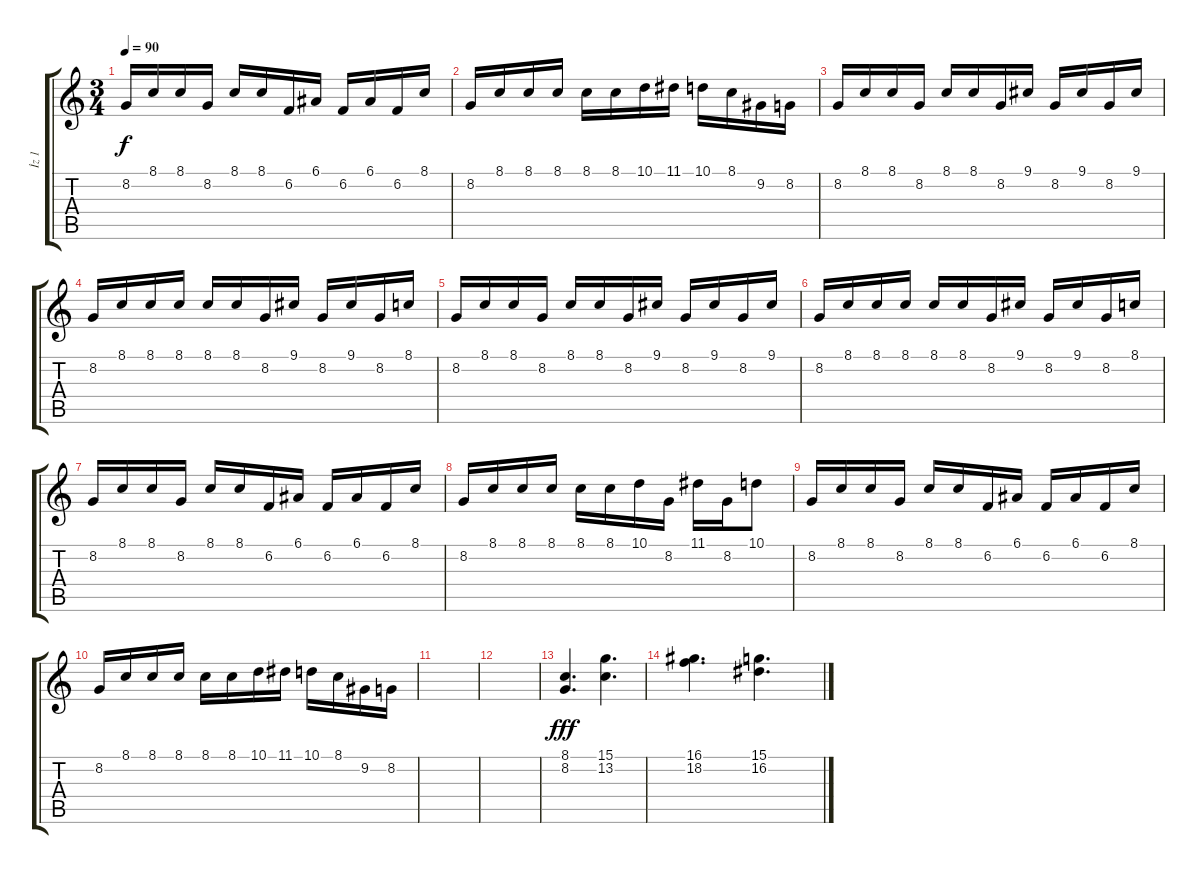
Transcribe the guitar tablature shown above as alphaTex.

\track ("İz 1" "İz 1") {instrument acousticgrandpiano}
\staff {score tabs}
\tuning (E4 B3 G3 D3 A2 E2) {hide}
\ts (3 4)
\tempo 90
\clef g2
\ks c
8.2.16{dy f} 8.1.16 8.1.16 8.2.16 8.1.16 8.1.16 6.2.16 6.1.16 6.2.16 6.1.16 6.2.16 8.1.16 |
8.2.16 8.1.16 8.1.16 8.1.16 8.1.16 8.1.16 10.1.16 11.1.16 10.1.16 8.1.16 9.2.16 8.2.16 |
8.2.16 8.1.16 8.1.16 8.2.16 8.1.16 8.1.16 8.2.16 9.1.16 8.2.16 9.1.16 8.2.16 9.1.16 |
8.2.16 8.1.16 8.1.16 8.1.16 8.1.16 8.1.16 8.2.16 9.1.16 8.2.16 9.1.16 8.2.16 8.1.16 |
8.2.16 8.1.16 8.1.16 8.2.16 8.1.16 8.1.16 8.2.16 9.1.16 8.2.16 9.1.16 8.2.16 9.1.16 |
8.2.16 8.1.16 8.1.16 8.1.16 8.1.16 8.1.16 8.2.16 9.1.16 8.2.16 9.1.16 8.2.16 8.1.16 |
8.2.16 8.1.16 8.1.16 8.2.16 8.1.16 8.1.16 6.2.16 6.1.16 6.2.16 6.1.16 6.2.16 8.1.16 |
8.2.16 8.1.16 8.1.16 8.1.16 8.1.16 8.1.16 10.1.16 8.2.16 11.1.16 8.2.16 10.1.8 |
8.2.16 8.1.16 8.1.16 8.2.16 8.1.16 8.1.16 6.2.16 6.1.16 6.2.16 6.1.16 6.2.16 8.1.16 |
8.2.16 8.1.16 8.1.16 8.1.16 8.1.16 8.1.16 10.1.16 11.1.16 10.1.16 8.1.16 9.2.16 8.2.16 |
|
|
(8.1 8.2).4{d dy fff} (15.1 13.2).4{d} |
(16.1 18.2).4{d} (15.1 16.2).4{d}
